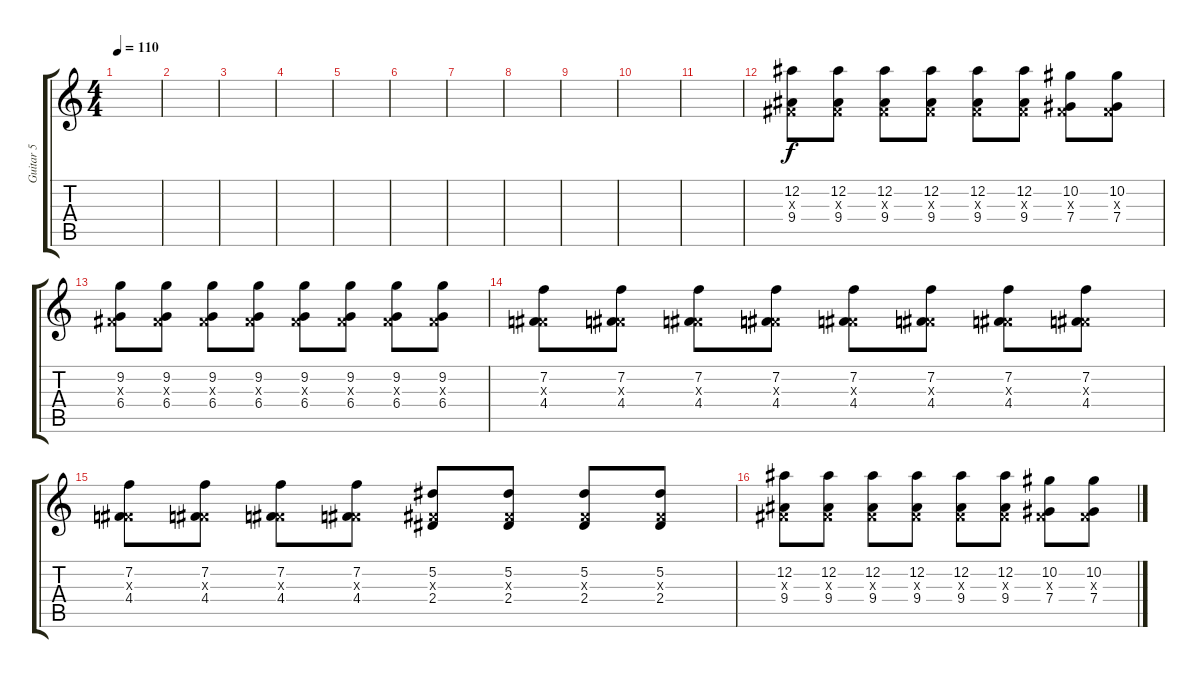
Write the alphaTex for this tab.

\track ("Guitar 5" "Guitar 5") {instrument distortionguitar}
\staff {score tabs}
\tuning (Eb4 Bb3 Gb3 Db3 Ab2 Eb2) {hide}
\ts (4 4)
\tempo 110
\clef g2
\ks c
|
|
|
|
|
|
|
|
|
|
|
(12.2 0.3{x} 9.4).8 (12.2 0.3{x} 9.4).8 (12.2 0.3{x} 9.4).8 (12.2 0.3{x} 9.4).8 (12.2 0.3{x} 9.4).8 (12.2 0.3{x} 9.4).8 (10.2 0.3{x} 7.4).8 (10.2 0.3{x} 7.4).8 |
(9.2 0.3{x} 6.4).8 (9.2 0.3{x} 6.4).8 (9.2 0.3{x} 6.4).8 (9.2 0.3{x} 6.4).8 (9.2 0.3{x} 6.4).8 (9.2 0.3{x} 6.4).8 (9.2 0.3{x} 6.4).8 (9.2 0.3{x} 6.4).8 |
(7.2 0.3{x} 4.4).8 (7.2 0.3{x} 4.4).8 (7.2 0.3{x} 4.4).8 (7.2 0.3{x} 4.4).8 (7.2 0.3{x} 4.4).8 (7.2 0.3{x} 4.4).8 (7.2 0.3{x} 4.4).8 (7.2 0.3{x} 4.4).8 |
(7.2 0.3{x} 4.4).8 (7.2 0.3{x} 4.4).8 (7.2 0.3{x} 4.4).8 (7.2 0.3{x} 4.4).8 (5.2 0.3{x} 2.4).8 (5.2 0.3{x} 2.4).8 (5.2 0.3{x} 2.4).8 (5.2 0.3{x} 2.4).8 |
(12.2 0.3{x} 9.4).8 (12.2 0.3{x} 9.4).8 (12.2 0.3{x} 9.4).8 (12.2 0.3{x} 9.4).8 (12.2 0.3{x} 9.4).8 (12.2 0.3{x} 9.4).8 (10.2 0.3{x} 7.4).8 (10.2 0.3{x} 7.4).8
